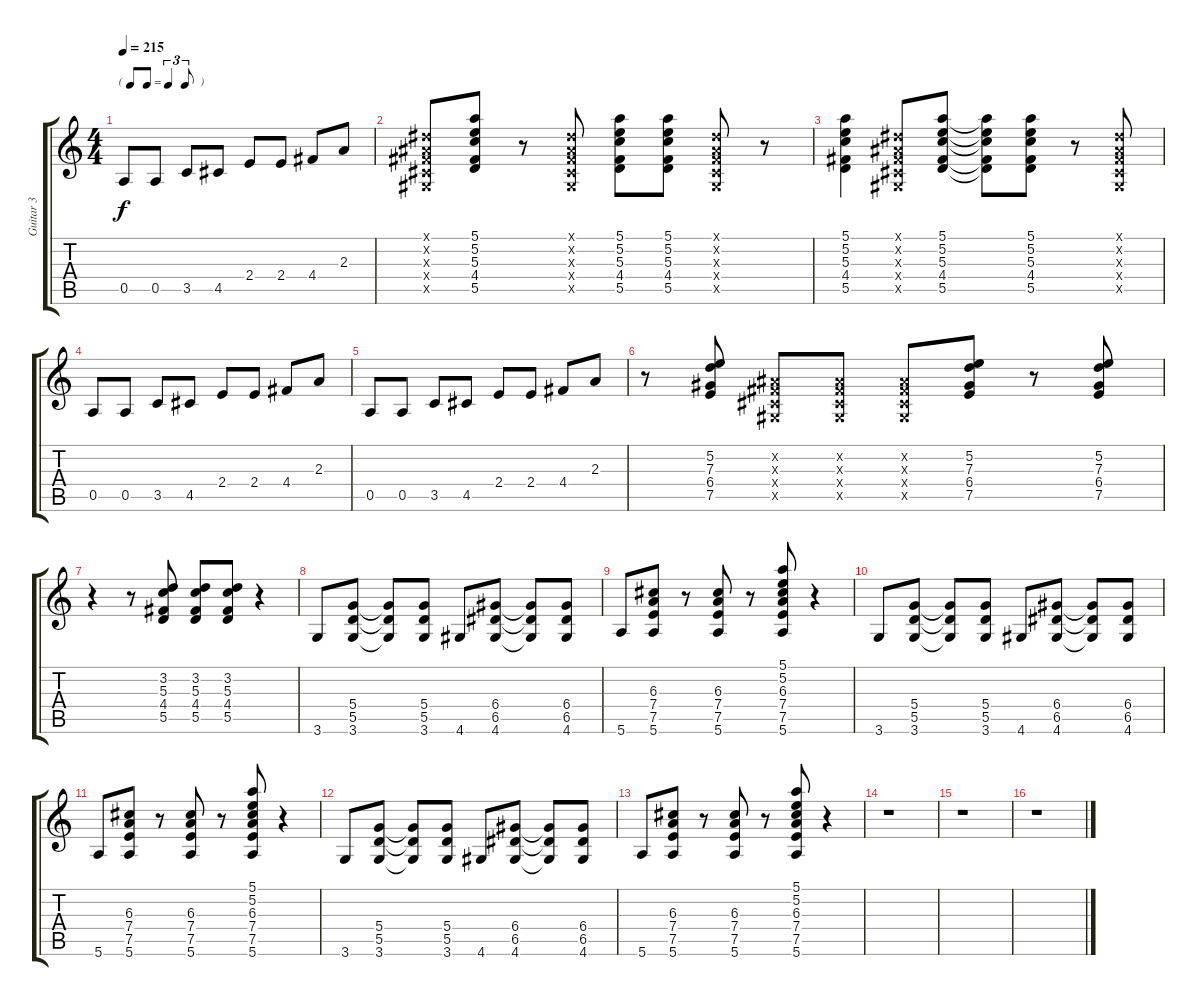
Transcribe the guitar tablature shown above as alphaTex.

\track ("Guitar 3" "Guitar 3") {instrument electricguitarclean}
\staff {score tabs}
\tuning (E4 B3 G3 D3 A2 E2) {hide}
\ts (4 4)
\tf triplet8th
\tempo 215
\clef g2
\ks c
0.5.8{dy f} 0.5.8 3.5.8 4.5.8 2.4.8 2.4.8 4.4.8 2.3.8 |
(-1.1{x} -1.2{x} -1.3{x} -1.4{x} -1.5{x}).8 (5.1 5.2 5.3 4.4 5.5).8 r.8 (-1.1{x} -1.2{x} -1.3{x} -1.4{x} -1.5{x}).8 (5.1 5.2 5.3 4.4 5.5).8 (5.1 5.2 5.3 4.4 5.5).8 (-1.1{x} -1.2{x} -1.3{x} -1.4{x} -1.5{x}).8 r.8 |
(5.1 5.2 5.3 4.4 5.5).4 (-1.1{x} -1.2{x} -1.3{x} -1.4{x} -1.5{x}).8 (5.1 5.2 5.3 4.4 5.5).8 (5.1{t} 5.2{t} 5.3{t} 4.4{t} 5.5{t}).8 (5.1 5.2 5.3 4.4 5.5).8 r.8 (-1.1{x} -1.2{x} -1.3{x} -1.4{x} -1.5{x}).8 |
0.5.8 0.5.8 3.5.8 4.5.8 2.4.8 2.4.8 4.4.8 2.3.8 |
0.5.8 0.5.8 3.5.8 4.5.8 2.4.8 2.4.8 4.4.8 2.3.8 |
r.8 (5.2 7.3 6.4 7.5).8 (-1.2{x} -1.3{x} -1.4{x} -1.5{x}).8 (-1.2{x} -1.3{x} -1.4{x} -1.5{x}).8 (-1.2{x} -1.3{x} -1.4{x} -1.5{x}).8 (5.2 7.3 6.4 7.5).8 r.8 (5.2 7.3 6.4 7.5).8 |
r.4 r.8 (3.2 5.3 4.4 5.5).8 (3.2 5.3 4.4 5.5).8 (3.2 5.3 4.4 5.5).8 r.4 |
3.6.8 (5.4 5.5 3.6).8 (5.4{t} 5.5{t} 3.6{t}).8 (5.4 5.5 3.6).8 4.6.8 (6.4 6.5 4.6).8 (6.4{t} 6.5{t} 4.6{t}).8 (6.4 6.5 4.6).8 |
5.6.8 (6.3 7.4 7.5 5.6).8 r.8 (6.3 7.4 7.5 5.6).8 r.8 (5.1 5.2 6.3 7.4 7.5 5.6).8 r.4 |
3.6.8 (5.4 5.5 3.6).8 (5.4{t} 5.5{t} 3.6{t}).8 (5.4 5.5 3.6).8 4.6.8 (6.4 6.5 4.6).8 (6.4{t} 6.5{t} 4.6{t}).8 (6.4 6.5 4.6).8 |
5.6.8 (6.3 7.4 7.5 5.6).8 r.8 (6.3 7.4 7.5 5.6).8 r.8 (5.1 5.2 6.3 7.4 7.5 5.6).8 r.4 |
3.6.8 (5.4 5.5 3.6).8 (5.4{t} 5.5{t} 3.6{t}).8 (5.4 5.5 3.6).8 4.6.8 (6.4 6.5 4.6).8 (6.4{t} 6.5{t} 4.6{t}).8 (6.4 6.5 4.6).8 |
5.6.8 (6.3 7.4 7.5 5.6).8 r.8 (6.3 7.4 7.5 5.6).8 r.8 (5.1 5.2 6.3 7.4 7.5 5.6).8 r.4 |
r.1 |
r.1 |
r.1
